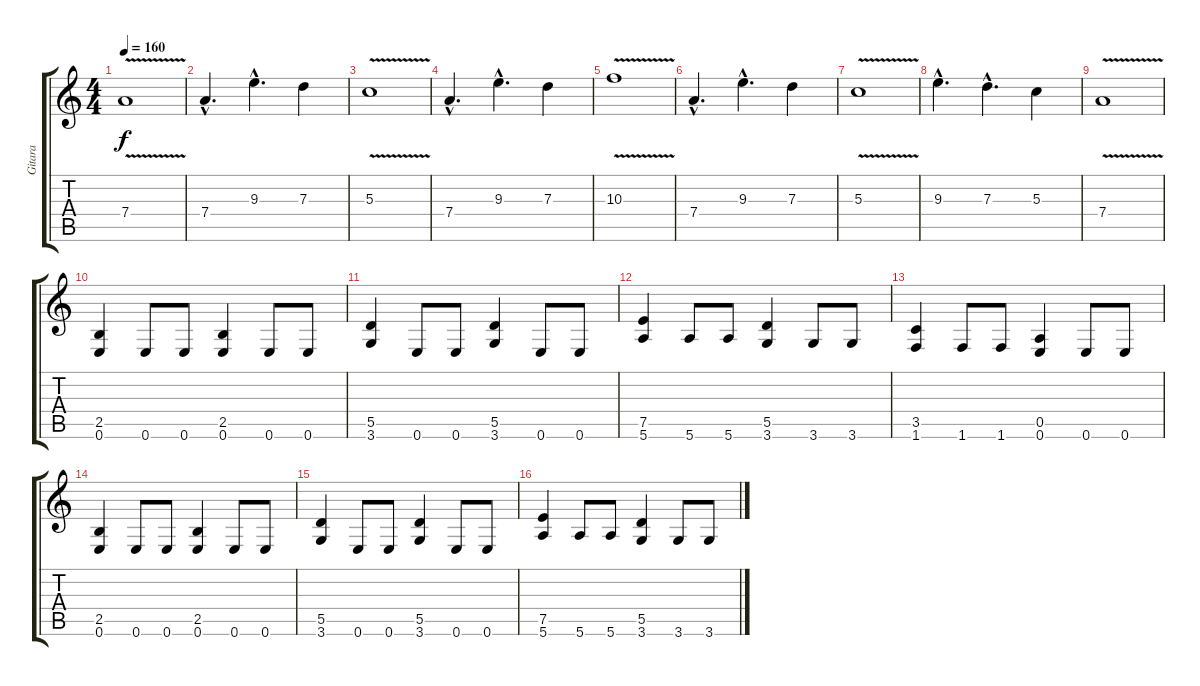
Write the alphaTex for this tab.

\track ("Gitara" "Gitara") {instrument distortionguitar}
\staff {score tabs}
\tuning (E4 B3 G3 D3 A2 E2) {hide}
\ts (4 4)
\tempo 160
\clef g2
\ks c
7.4{v}.1{dy f} |
7.4{hac}.4{d} 9.3{hac}.4{d} 7.3.4 |
5.3{v}.1 |
7.4{hac}.4{d} 9.3{hac}.4{d} 7.3.4 |
10.3{v}.1 |
7.4{hac}.4{d} 9.3{hac}.4{d} 7.3.4 |
5.3{v}.1 |
9.3{hac}.4{d} 7.3{hac}.4{d} 5.3.4 |
7.4{v}.1 |
(2.5 0.6).4 0.6.8 0.6.8 (2.5 0.6).4 0.6.8 0.6.8 |
(5.5 3.6).4 0.6.8 0.6.8 (5.5 3.6).4 0.6.8 0.6.8 |
(7.5 5.6).4 5.6.8 5.6.8 (5.5 3.6).4 3.6.8 3.6.8 |
(3.5 1.6).4 1.6.8 1.6.8 (0.5 0.6).4 0.6.8 0.6.8 |
(2.5 0.6).4 0.6.8 0.6.8 (2.5 0.6).4 0.6.8 0.6.8 |
(5.5 3.6).4 0.6.8 0.6.8 (5.5 3.6).4 0.6.8 0.6.8 |
(7.5 5.6).4 5.6.8 5.6.8 (5.5 3.6).4 3.6.8 3.6.8
